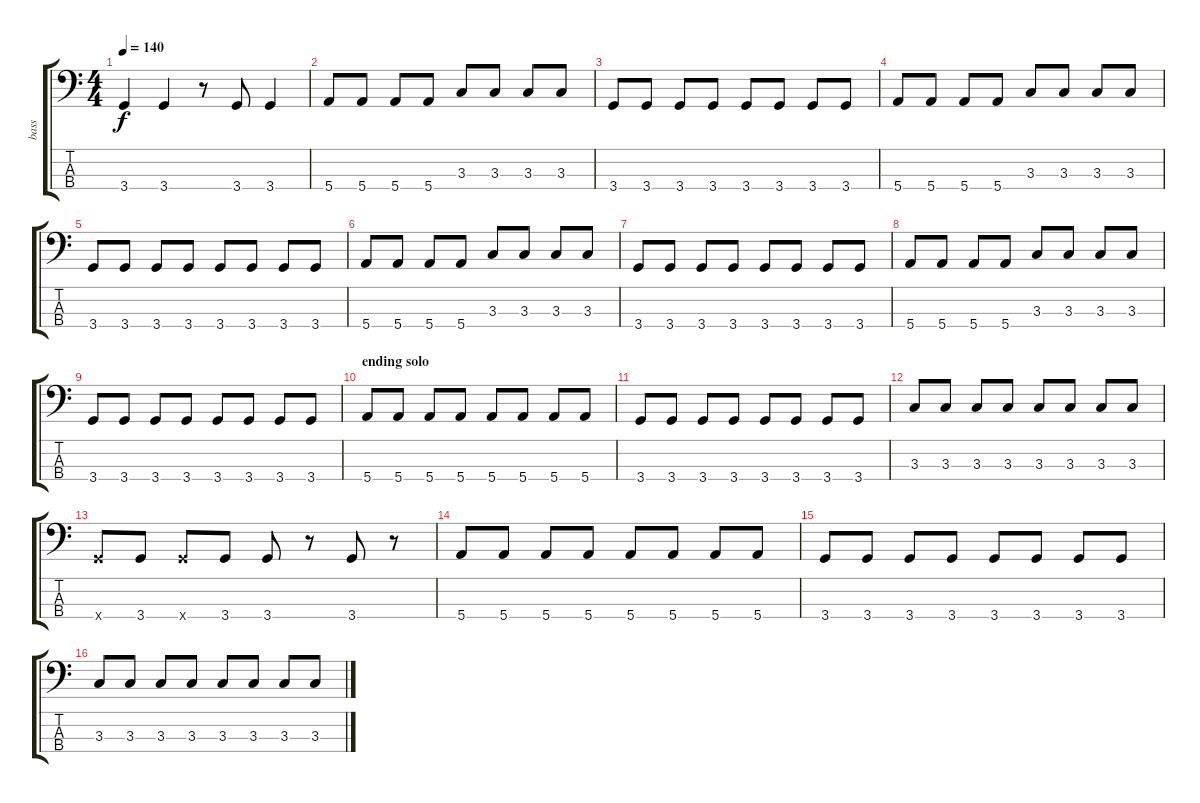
\track ("bass" "bass") {instrument electricbasspick}
\staff {score tabs}
\tuning (G2 D2 A1 E1) {hide}
\ts (4 4)
\tempo 140
\clef f4
\ks c
3.4.4{dy f} 3.4.4 r.8 3.4.8 3.4.4 |
5.4.8 5.4.8 5.4.8 5.4.8 3.3.8 3.3.8 3.3.8 3.3.8 |
3.4.8 3.4.8 3.4.8 3.4.8 3.4.8 3.4.8 3.4.8 3.4.8 |
5.4.8 5.4.8 5.4.8 5.4.8 3.3.8 3.3.8 3.3.8 3.3.8 |
3.4.8 3.4.8 3.4.8 3.4.8 3.4.8 3.4.8 3.4.8 3.4.8 |
5.4.8 5.4.8 5.4.8 5.4.8 3.3.8 3.3.8 3.3.8 3.3.8 |
3.4.8 3.4.8 3.4.8 3.4.8 3.4.8 3.4.8 3.4.8 3.4.8 |
5.4.8 5.4.8 5.4.8 5.4.8 3.3.8 3.3.8 3.3.8 3.3.8 |
3.4.8 3.4.8 3.4.8 3.4.8 3.4.8 3.4.8 3.4.8 3.4.8 |
\section ("" "ending solo")
5.4.8 5.4.8 5.4.8 5.4.8 5.4.8 5.4.8 5.4.8 5.4.8 |
3.4.8 3.4.8 3.4.8 3.4.8 3.4.8 3.4.8 3.4.8 3.4.8 |
3.3.8 3.3.8 3.3.8 3.3.8 3.3.8 3.3.8 3.3.8 3.3.8 |
3.4{x}.8 3.4.8 3.4{x}.8 3.4.8 3.4.8 r.8 3.4.8 r.8 |
5.4.8 5.4.8 5.4.8 5.4.8 5.4.8 5.4.8 5.4.8 5.4.8 |
3.4.8 3.4.8 3.4.8 3.4.8 3.4.8 3.4.8 3.4.8 3.4.8 |
3.3.8 3.3.8 3.3.8 3.3.8 3.3.8 3.3.8 3.3.8 3.3.8
